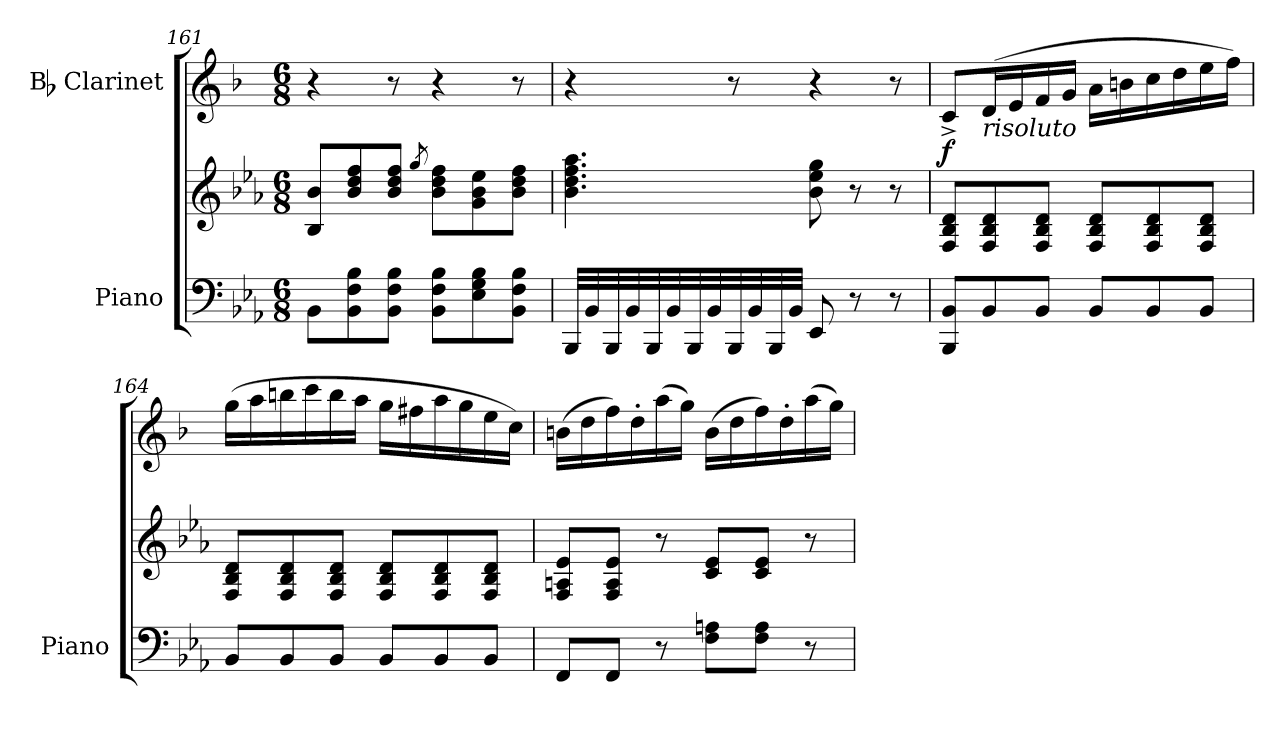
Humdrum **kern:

**kern	**kern	**kern	**dynam
*part2	*part2	*part1	*part1
*staff3	*staff2	*staff1	*staff1
*I"Piano	*	*I"Bb Clarinet	*
*I'Piano	*	*	*
!!LO:LB:g=z
*clefF4	*clefG2	*clefG2	*
*	*	*ITrd1c2	*
*k[b-e-a-]	*k[b-e-a-]	*k[b-e-a-]	*
*E-:	*E-:	*E-:	*
*M6/8	*M6/8	*M6/8	*
=161	=161	=161	=161
8BB-\L	8B-/ 8b-/L	4r	.
8BB-\ 8F\ 8B-\	8b-/ 8dd/ 8ff/	.	.
8BB-\ 8F\ 8B-\J	8b-/ 8dd/ 8ff/J	8r	.
.	8qgg/	.	.
8BB-\ 8F\ 8B-\L	8b-\ 8dd\ 8ff\L	4r	.
8E-\ 8G\ 8B-\	8g\ 8b-\ 8ee-\	.	.
8BB-\ 8F\ 8B-\J	8b-\ 8dd\ 8ff\J	8r	.
=162	=162	=162	=162
32BBB-/LLL	4.b-\ 4.dd\ 4.ff\ 4.aa-\	4r	.
32BB-/	.	.	.
32BBB-/	.	.	.
32BB-/	.	.	.
32BBB-/	.	.	.
32BB-/	.	.	.
32BBB-/	.	.	.
32BB-/	.	.	.
32BBB-/	.	8r	.
32BB-/	.	.	.
32BBB-/	.	.	.
32BB-/JJJ	.	.	.
8EE-/	8b-\ 8ee-\ 8gg\	4r	.
8r	8r	.	.
8r	8r	8r	.
=163	=163	=163	=163
!	!	!	!LO:DY:b
8BBB-/ 8BB-/L	8F/ 8B-/ 8d/L	8B-^</L	f
!	!	!LO:TX:b:i:t=risoluto	!
8BB-/	8F/ 8B-/ 8d/	(>16c/L	.
.	.	16d/	.
8BB-/J	8F/ 8B-/ 8d/J	16e-/	.
.	.	16f/JJ	.
8BB-/L	8F/ 8B-/ 8d/L	16g\LL	.
.	.	16an\	.
8BB-/	8F/ 8B-/ 8d/	16b-\	.
.	.	16cc\	.
8BB-/J	8F/ 8B-/ 8d/J	16dd\	.
.	.	16ee-\JJ)	.
=164	=164	=164	=164
8BB-/L	8F/ 8B-/ 8d/L	(>16ff\LL	.
.	.	16gg\	.
8BB-/	8F/ 8B-/ 8d/	16aan\	.
.	.	16bb-\	.
8BB-/J	8F/ 8B-/ 8d/J	16aa\	.
.	.	16gg\JJ	.
8BB-/L	8F/ 8B-/ 8d/L	16ff\LL	.
.	.	16een\	.
8BB-/	8F/ 8B-/ 8d/	16gg\	.
.	.	16ff\	.
8BB-/J	8F/ 8B-/ 8d/J	16dd\	.
.	.	16b-\JJ)	.
=165	=165	=165	=165
8FF/L	8F/ 8An/ 8e-/L	(>16an\LL	.
.	.	16cc\	.
8FF/J	8F/ 8A/ 8e-/J	16ee-\)	.
.	.	16cc'>\	.
8r	8r	(>16gg\	.
.	.	16ff\JJ)	.
8F\ 8An\L	8c/ 8e-/L	(>16a\LL	.
.	.	16cc\	.
8F\ 8A\J	8c/ 8e-/J	16ee-\)	.
.	.	16cc'>\	.
8r	8r	(>16gg\	.
.	.	16ff\JJ)	.
=	=	=	=
*-	*-	*-	*-
